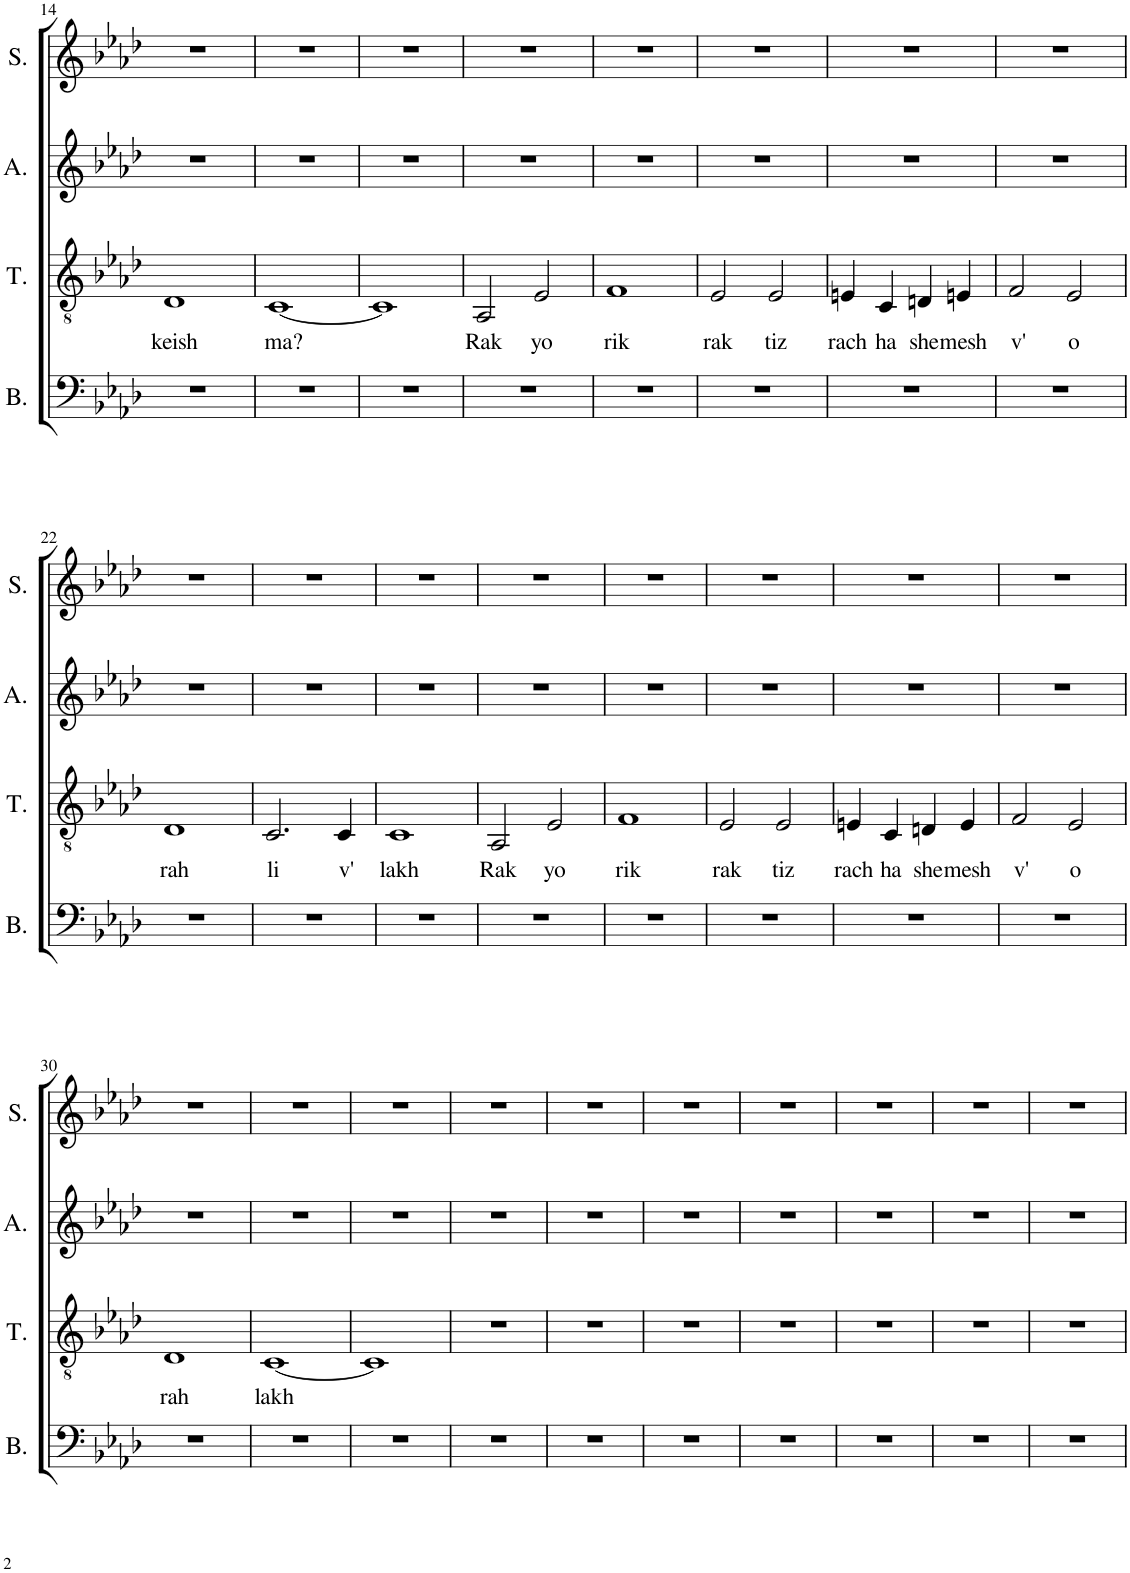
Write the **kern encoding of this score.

**kern	**kern	**text	**kern	**kern
*part4	*part3	*part3	*part2	*part1
*staff4	*staff3	*staff3	*staff2	*staff1
*I"Bass	*I"Tenor	*	*I"Alto	*I"Soprano
*I'B.	*I'T.	*	*I'A.	*I'S.
!!LO:PB:g=z
*clefF4	*clefGv2	*	*clefG2	*clefG2
*k[b-e-a-d-]	*k[b-e-a-d-]	*	*k[b-e-a-d-]	*k[b-e-a-d-]
*M4/4	*M4/4	*	*M4/4	*M4/4
=14	=14	=14	=14	=14
!	!	!LO:LY:b	!	!
1r	1D-	keish	1r	1r
=15	=15	=15	=15	=15
!	!	!LO:LY:b	!	!
1r	[1C	ma?	1r	1r
=16	=16	=16	=16	=16
1r	1C]	.	1r	1r
=17	=17	=17	=17	=17
!	!	!LO:LY:b	!	!
1r	2AA-/	Rak	1r	1r
!	!	!LO:LY:b	!	!
.	2E-/	yo	.	.
=18	=18	=18	=18	=18
!	!	!LO:LY:b	!	!
1r	1F	rik	1r	1r
=19	=19	=19	=19	=19
!	!	!LO:LY:b	!	!
1r	2E-/	rak	1r	1r
!	!	!LO:LY:b	!	!
.	2E-/	tiz	.	.
=20	=20	=20	=20	=20
!	!	!LO:LY:b	!	!
1r	4En/	rach	1r	1r
!	!	!LO:LY:b	!	!
.	4C/	ha	.	.
!	!	!LO:LY:b	!	!
.	4Dn/	she	.	.
!	!	!LO:LY:b	!	!
.	4En/	mesh	.	.
=21	=21	=21	=21	=21
!	!	!LO:LY:b	!	!
1r	2F/	v'	1r	1r
!	!	!LO:LY:b	!	!
.	2E-/	o	.	.
!!LO:LB:g=z
=22	=22	=22	=22	=22
!	!	!LO:LY:b	!	!
1r	1D-	rah	1r	1r
=23	=23	=23	=23	=23
!	!	!LO:LY:b	!	!
1r	2.C/	li	1r	1r
!	!	!LO:LY:b	!	!
.	4C/	v'	.	.
=24	=24	=24	=24	=24
!	!	!LO:LY:b	!	!
1r	1C	lakh	1r	1r
=25	=25	=25	=25	=25
!	!	!LO:LY:b	!	!
1r	2AA-/	Rak	1r	1r
!	!	!LO:LY:b	!	!
.	2E-/	yo	.	.
=26	=26	=26	=26	=26
!	!	!LO:LY:b	!	!
1r	1F	rik	1r	1r
=27	=27	=27	=27	=27
!	!	!LO:LY:b	!	!
1r	2E-/	rak	1r	1r
!	!	!LO:LY:b	!	!
.	2E-/	tiz	.	.
=28	=28	=28	=28	=28
!	!	!LO:LY:b	!	!
1r	4En/	rach	1r	1r
!	!	!LO:LY:b	!	!
.	4C/	ha	.	.
!	!	!LO:LY:b	!	!
.	4Dn/	she	.	.
!	!	!LO:LY:b	!	!
.	4E/	mesh	.	.
=29	=29	=29	=29	=29
!	!	!LO:LY:b	!	!
1r	2F/	v'	1r	1r
!	!	!LO:LY:b	!	!
.	2E-/	o	.	.
!!LO:LB:g=z
=30	=30	=30	=30	=30
!	!	!LO:LY:b	!	!
1r	1D-	rah	1r	1r
=31	=31	=31	=31	=31
!	!	!LO:LY:b	!	!
1r	[1C	lakh	1r	1r
=32	=32	=32	=32	=32
1r	1C]	.	1r	1r
=33	=33	=33	=33	=33
1r	1r	.	1r	1r
=34	=34	=34	=34	=34
1r	1r	.	1r	1r
=35	=35	=35	=35	=35
1r	1r	.	1r	1r
=36	=36	=36	=36	=36
1r	1r	.	1r	1r
=37	=37	=37	=37	=37
1r	1r	.	1r	1r
=38	=38	=38	=38	=38
1r	1r	.	1r	1r
=39	=39	=39	=39	=39
1r	1r	.	1r	1r
=	=	=	=	=
*-	*-	*-	*-	*-
